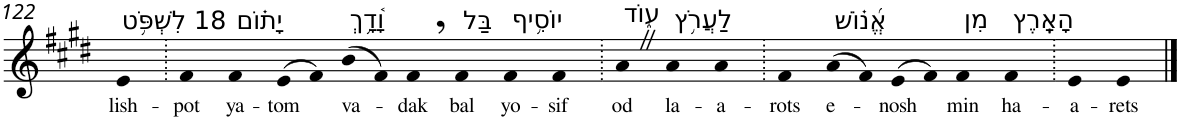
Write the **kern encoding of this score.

**kern	**text
*part1	*part1
*staff1	*staff1
*I"Piano	*
*I'Pno	*
!!LO:PB:g=z
*clefG2	*
*k[f#c#g#d#]	*
*E:	*
=122	=122
!LO:TX:a:t=18 לִשְׁפֹּ֥ט	!
!	!LO:LY:b
4e	lish-
=123.	=123.
!	!LO:LY:b
4f#	-pot
!LO:TX:a:t=יָת֗וֹם	!
!	!LO:LY:b
4f#	ya-
!	!LO:LY:b
(>8e	-tom
8f#)	.
!LO:TX:a:t=וָ֫דָ֥ךְ	!
!	!LO:LY:b
(>8b	va-
8f#)	.
!	!LO:LY:b
4f#,	-dak
!LO:TX:a:t=בַּל	!
!	!LO:LY:b
4f#	bal
!LO:TX:a:t=יוֹסִ֥יף	!
!	!LO:LY:b
4f#	yo-
!	!LO:LY:b
4f#	-sif
=124.	=124.
!LO:TX:a:t=ע֑וֹד	!
!	!LO:LY:b
4aZ	od
!LO:TX:a:t=לַעֲרֹ֥ץ	!
!	!LO:LY:b
4a	la-
!	!LO:LY:b
4a	-a-
=125.	=125.
!	!LO:LY:b
4f#	-rots
!LO:TX:a:t=אֱ֝נ֗וֹשׁ	!
!	!LO:LY:b
(>8a	e-
8f#)	.
!	!LO:LY:b
(>8e	-nosh
8f#)	.
!LO:TX:a:t=מִן	!
!	!LO:LY:b
4f#	min
!LO:TX:a:t=הָאָֽרֶץ	!
!	!LO:LY:b
4f#	ha-
=126.	=126.
!	!LO:LY:b
4e	-a-
!	!LO:LY:b
4e	-rets
==	==
*-	*-
